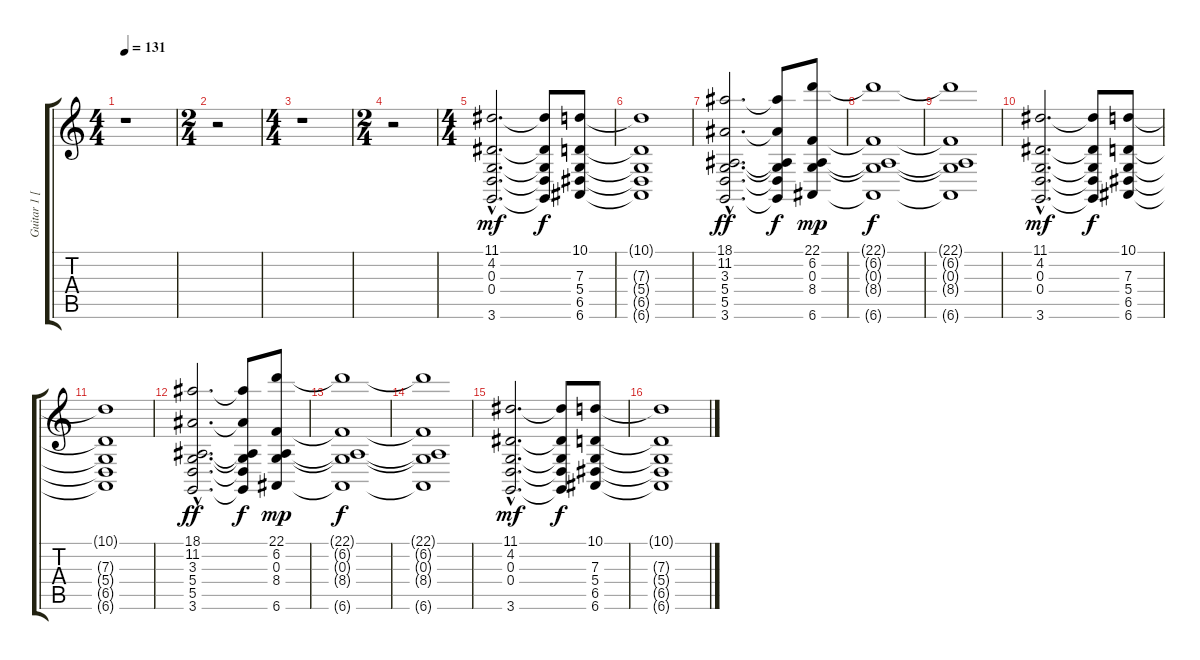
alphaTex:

\track ("Guitar 1 [see score info]" "Guitar 1 [") {instrument accordion}
\staff {score tabs}
\tuning (E4 B3 G3 D3 A2 E2) {hide}
\ts (4 4)
\tempo 131
\clef g2
\ks c
r.1{dy f} |
\ts (2 4)
r.2 |
\ts (4 4)
r.1 |
\ts (2 4)
r.2 |
\ts (4 4)
(11.1{hac} 4.2{hac} 0.3{hac} 0.4{hac} 3.6{hac}).2{d dy mf} (11.1{t} 4.2{t} 0.3{t} 0.4{t} 3.6{t}).8{dy f} (10.1 7.3 5.4 6.5 6.6).8 |
(10.1{t} 7.3{t} 5.4{t} 6.5{t} 6.6{t}).1 |
(18.1{hac} 11.2{hac} 3.3{hac} 5.4{hac} 5.5{hac} 3.6{hac}).2{d dy ff} (18.1{t} 11.2{t} 3.3{t} 5.4{t} 5.5{t} 3.6{t}).8{dy f} (22.1 6.2 0.3 8.4 6.6).8{dy mp} |
(22.1{t} 6.2{t} 0.3{t} 8.4{t} 6.6{t}).1{dy f} |
(22.1{t} 6.2{t} 0.3{t} 8.4{t} 6.6{t}).1 |
(11.1{hac} 4.2{hac} 0.3{hac} 0.4{hac} 3.6{hac}).2{d dy mf} (11.1{t} 4.2{t} 0.3{t} 0.4{t} 3.6{t}).8{dy f} (10.1 7.3 5.4 6.5 6.6).8 |
(10.1{t} 7.3{t} 5.4{t} 6.5{t} 6.6{t}).1 |
(18.1{hac} 11.2{hac} 3.3{hac} 5.4{hac} 5.5{hac} 3.6{hac}).2{d dy ff} (18.1{t} 11.2{t} 3.3{t} 5.4{t} 5.5{t} 3.6{t}).8{dy f} (22.1 6.2 0.3 8.4 6.6).8{dy mp} |
(22.1{t} 6.2{t} 0.3{t} 8.4{t} 6.6{t}).1{dy f} |
(22.1{t} 6.2{t} 0.3{t} 8.4{t} 6.6{t}).1 |
(11.1{hac} 4.2{hac} 0.3{hac} 0.4{hac} 3.6{hac}).2{d dy mf} (11.1{t} 4.2{t} 0.3{t} 0.4{t} 3.6{t}).8{dy f} (10.1 7.3 5.4 6.5 6.6).8 |
(10.1{t} 7.3{t} 5.4{t} 6.5{t} 6.6{t}).1
